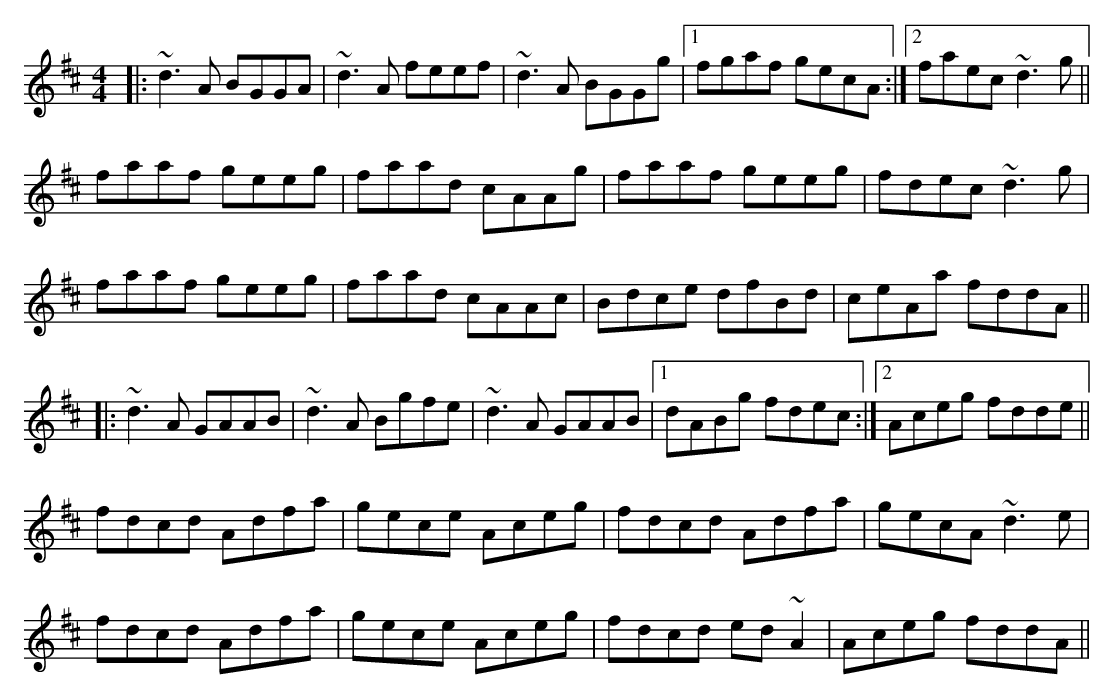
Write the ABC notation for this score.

X:1
M:4/4
K:D
|:~d3A BGGA|~d3A feef|~d3A BGGg|1 fgaf gecA:|2 faec ~d3g||
faaf geeg|faad cAAg|faaf geeg|fdec ~d3g|
faaf geeg|faad cAAc|Bdce dfBd|ceAa fddA||
|:~d3A GAAB|~d3A Bgfe|~d3A GAAB|1 dABg fdec:|2 Aceg fdde||
fdcd Adfa|gece Aceg|fdcd Adfa|gecA ~d3e|
fdcd Adfa|gece Aceg|fdcd ed~A2|Aceg fddA||
